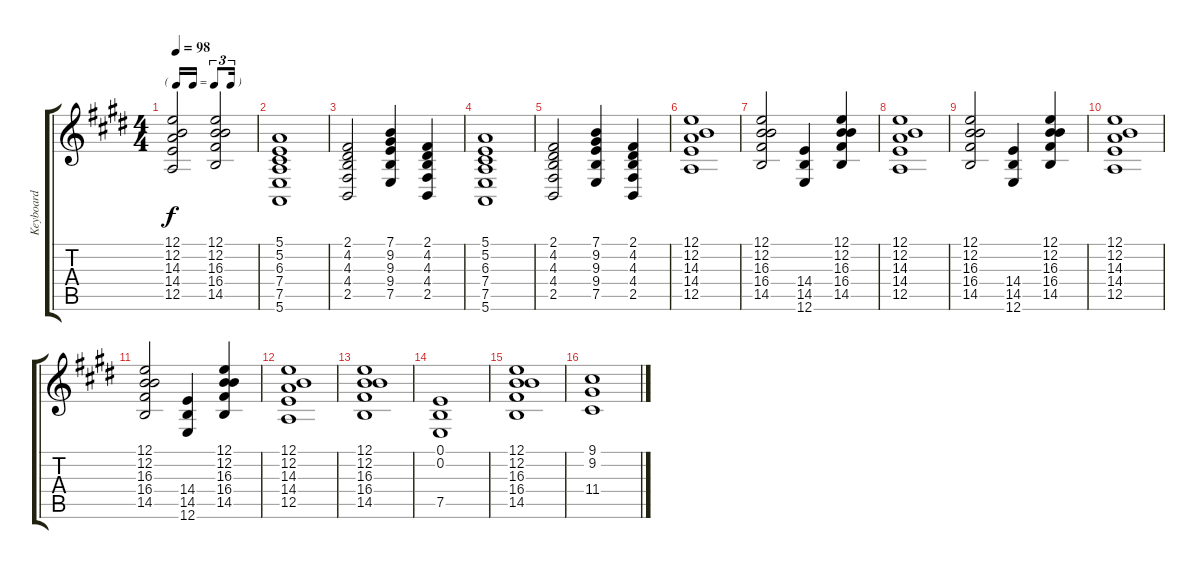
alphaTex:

\track ("Keyboard" "Keyboard") {instrument electricpiano1}
\staff {score tabs}
\tuning (E4 B3 G3 D3 A2 E2) {hide}
\ts (4 4)
\tf triplet16th
\tempo 98
\clef g2
\ks e
(12.1 12.2 14.3 14.4 12.5).2{dy f} (12.1 12.2 16.3 16.4 14.5).2 |
(5.1 5.2 6.3 7.4 7.5 5.6).1{volume 10} |
(2.1 4.2 4.3 4.4 2.5).2 (7.1 9.2 9.3 9.4 7.5).4 (2.1 4.2 4.3 4.4 2.5).4 |
(5.1 5.2 6.3 7.4 7.5 5.6).1 |
(2.1 4.2 4.3 4.4 2.5).2 (7.1 9.2 9.3 9.4 7.5).4 (2.1 4.2 4.3 4.4 2.5).4 |
(12.1 12.2 14.3 14.4 12.5).1 |
(12.1 12.2 16.3 16.4 14.5).2 (14.4 14.5 12.6).4 (12.1 12.2 16.3 16.4 14.5).4 |
(12.1 12.2 14.3 14.4 12.5).1 |
(12.1 12.2 16.3 16.4 14.5).2 (14.4 14.5 12.6).4 (12.1 12.2 16.3 16.4 14.5).4 |
(12.1 12.2 14.3 14.4 12.5).1 |
(12.1 12.2 16.3 16.4 14.5).2 (14.4 14.5 12.6).4 (12.1 12.2 16.3 16.4 14.5).4 |
(12.1 12.2 14.3 14.4 12.5).1 |
(12.1 12.2 16.3 16.4 14.5).1 |
(0.1 0.2 7.5).1 |
(12.1 12.2 16.3 16.4 14.5).1 |
(9.1 9.2 11.4).1
